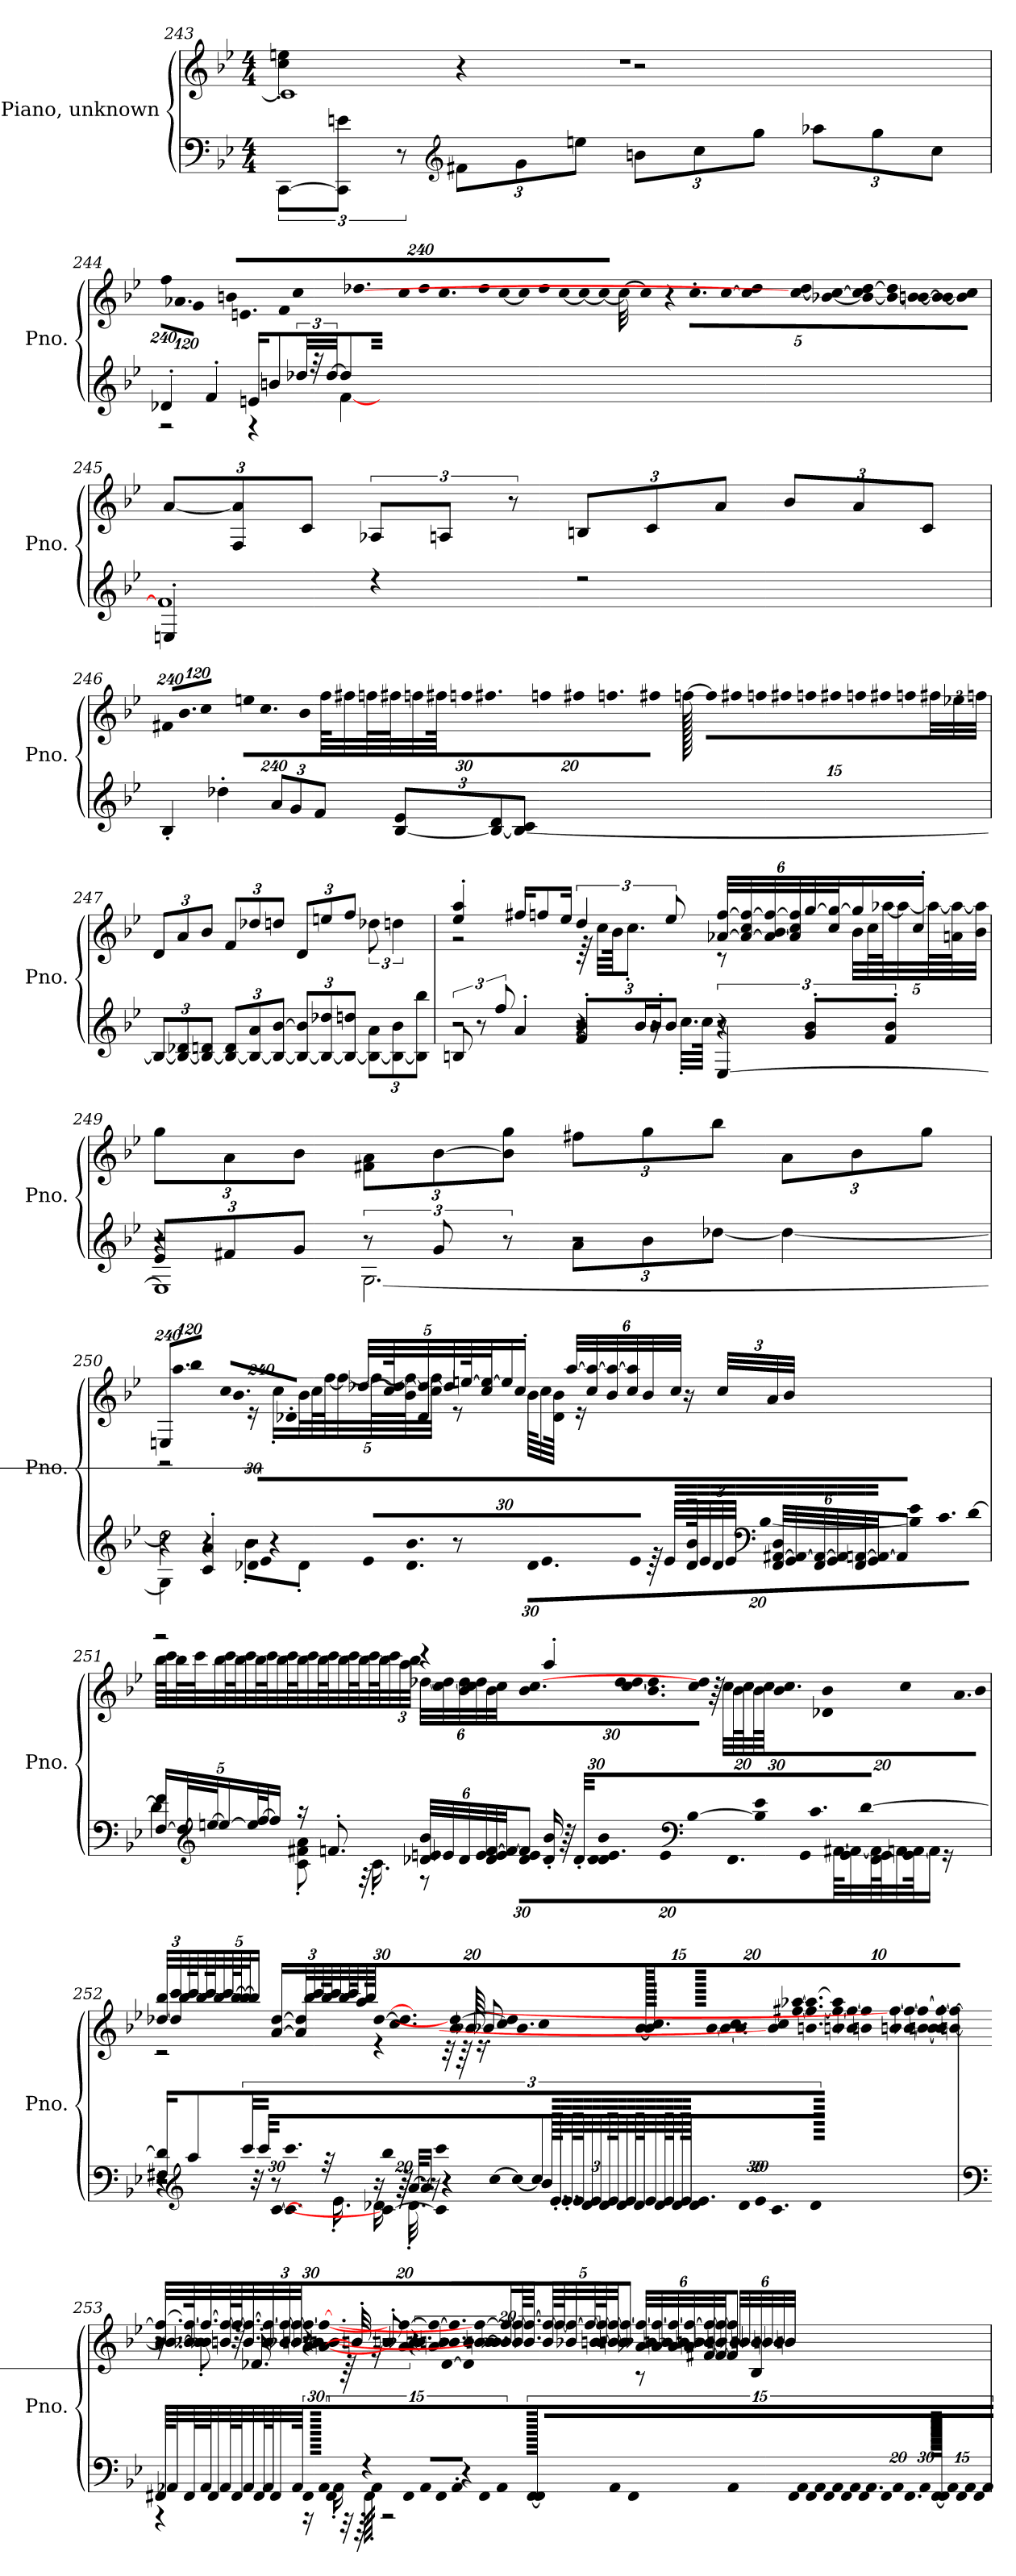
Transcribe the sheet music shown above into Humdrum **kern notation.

**kern	**kern
*part1	*part1
*staff2	*staff1
*I"Piano, unknown	*
*I'Pno.	*
!!LO:LB:g=z
*clefF4	*clefG2
*k[b-e-]	*k[b-e-]
*M4/4	*M4/4
=243	=243
*	*^
*	*	*^
[12CC\L	1r	4cc\' 4een\'	1c]
12CC\] 12en\J	.	.	.
12r	.	.	.
*clefG2	*	*	*
*Xbrackettup	*	*	*
12f#X\L	.	4r	.
12g\	.	.	.
12een\J	.	.	.
12bn\L	.	2r	.
12cc\	.	.	.
12gg\J	.	.	.
12aa-X\L	.	.	.
12gg\	.	.	.
12cc\J	.	.	.
*	*v	*v	*v
!!LO:LB:g=z
=244	=244
*^	*
*	*	*Xbrackettup
!	!	!LO:N:vis=16
4d-X'/	2r	1920%137ff\LL
!	!	!LO:N:vis=16.
.	.	960%103a-X\
!	!	!LO:N:vis=16
.	.	1920%137g\JJ
!	!	!LO:N:vis=16
4f'/	.	1920%137bn/LL
!	!	!LO:N:vis=16.
.	.	960%103en/
!	!	!LO:N:vis=16
.	.	1920%137f/
!	!	!LO:N:vis=64
16en/KL	4r	960%17cc/LL
!	!	!LO:N:vis=64.
.	.	640%17dd-X/
.	.	1920ryy
!	!	!LO:N:vis=64
.	.	960%17cc/
!	!	!LO:N:vis=64
8bn/	.	960%17dd-/
!	!	!LO:N:vis=64.
.	.	640%17cc/
.	.	1920ryy
!	!	!LO:N:vis=64
.	.	960%17dd-/J
.	.	[960cc/
.	.	960%23cc/]
.	.	80dd-/L
.	.	[80cc/J
.	.	40cc/J_
*brackettup	*	*
48dd-X/Jkk	.	.
.	.	20cc/JJ_
48r	.	.
[48dd-/	.	.
4dd-/]	[4f\	40cc\_
.	.	384cc\]
!	!	!LO:N:vis=64
.	.	640%9r
.	.	36.cc'\LLL
!	!	!LO:N:vis=32
.	.	[1920%53cc\
!	!	!LO:N:vis=32
.	.	1920%53cc\_ 1920%53dd-\
.	.	1920ryy
!	!	!LO:N:vis=32
.	.	1920%53cc\_ 1920%53dd-\
!	!	!LO:N:vis=64
.	.	[640%9b-X\ 640%9cc\_L
!	!	!LO:N:vis=64
.	.	640%9b-\_ 640%9cc\] [640%9dd-\
!	!	!LO:N:vis=64
.	.	640%9b-\_ 640%9dd-\]
!	!	!LO:N:vis=64
.	.	640%9b-\_ [640%9bn\
!	!	!LO:N:vis=64
.	.	640%9b-\_ 640%9b\]
!	!	!LO:N:vis=64
.	.	640%9b-\] 640%9cc\JJJJ
960ryy	960ryy	.
!!LO:PB:g=z
=245	=245	=245
4En'/	1f]	[12a/L
.	.	12F/ 12a/]
.	.	12c/J
*	*	*brackettup
4r	.	12A-X/L
.	.	12An/J
.	.	12r
*	*	*Xbrackettup
2r	.	12Bn/L
.	.	12c/
.	.	12a/J
.	.	12b-/L
.	.	12a/
.	.	12c/J
*v	*v	*
!!LO:LB:g=z
=246	=246
!	!LO:N:vis=16
4B-'/	1920%137f#X/LL
!	!LO:N:vis=16.
.	960%103b-/
!	!LO:N:vis=16
.	1920%137cc/JJ
!	!LO:N:vis=16
4dd-X'\	1920%137een\LL
!	!LO:N:vis=16.
.	960%103cc\
!	!LO:N:vis=16
.	1920%137b-\
*Xbrackettup	*
12a/L	64ff\KL
.	32ff#X\
.	64ffn\L
.	64ff#X\J
.	32ffn\
12g/	.
.	64ff#X\L
!	!LO:N:vis=64
.	960%17ffn\
!	!LO:N:vis=64.
.	640%17ff#X\
12f/J	.
.	1920ryy
!	!LO:N:vis=64
.	960%17ffn\
!	!LO:N:vis=64
.	960%17ff#X\
!	!LO:N:vis=64.
.	640%17ffn\
.	1920ryy
!	!LO:N:vis=64
.	960%17ff#X\JJJJ
[12B-/ 12e-/L	[960ffn\
.	960%19ff\LLL]
.	48ff#X\
.	48ffn\
.	48ff#X\
12B-/_ 12d/	48ffn\
.	48ff#X\
.	64ffn\K
.	32ff#X\
12B-/_ 12c/J	.
.	64ffn\K
.	48ff#X\
.	48ee-X\
.	48ffn\JJJ
!!LO:LB:g=z
=247	=247
12B-/L_	12d/L
12B-/_ 12d-X/	12a/
12B-/_ 12dn/J	12b-/J
12B-/_ 12d/L	12f/L
12B-/_ 12a/	12dd-X/
12B-/_ [12b-/J	12ddn/J
12B-/_ 12b-/]L	12d/L
12B-/_ 12dd-X/	12een/
12B-/_ 12ddn/J	12ff/J
*	*brackettup
12B-\_ 12a\L	12dd-X\
12B-\_ 12b-\	6ddn\
12B-\] 12bb-\J	.
!!LO:LB:g=z
=248	=248
*brackettup	*
*^	*^
*	*^	*	*
12Bn/	2r	2r	4ee-/' 4aa/'	2r
12r	.	.	.	.
12ff/	.	.	.	.
4a'/	.	.	16ff#X/KL	.
.	.	.	8ffn/	.
.	.	.	16ee-/Jk	.
*Xbrackettup	*	*	*	*
12f/' 12b-/'L	8r	4r	6dd/	64r
.	.	.	.	32cc\LLL
.	.	.	.	64b-\JJK
.	.	.	.	8.cc'\J
24b-/L	.	.	.	.
24b-'/J	16r	.	.	.
12b-/J	.	.	12ee-/	.
.	32.cc'\LLL	.	.	.
.	64cc\JJJk	.	.	.
*brackettup	*	*	*Xbrackettup	*
12r	4r	[4E-/	[48a-X/ [48ff/LLL	8r
.	.	.	48a-/_ 48cc/ 48ff/_	.
.	.	.	48a-/_ 48b-/ 48ff/_	.
.	.	.	48a-/] 48cc/ 48ff/]	.
12g/' 12b-/'L	.	.	[48gg/	.
.	.	.	48cc/ 48gg/_J	.
.	.	.	16gg/]	40b-\LLL
.	.	.	.	80cc\L
.	.	.	.	[80aa-X\J
12f/' 12b-/'J	.	.	.	.
.	.	.	.	40aa-\_
.	.	.	16cc'/JJ	.
.	.	.	.	80aa-\L_
.	.	.	.	80an\ 80aa-\_J
.	.	.	.	40b-\ 40aa-\]JJJ
*v	*v	*v	*	*
*	*v	*v
!!LO:LB:g=z
=249	=249
*Xbrackettup	*
*^	*
*	*^	*
*	*	*^	*
12e-/L	2r	1E-]	4r	12gg\L
12f#X/	.	.	.	12a\
12g/J	.	.	.	12b-\J
*brackettup	*	*	*	*
12r	.	.	[2.G\	12f#X\ 12a\L
12g/	.	.	.	[12b-\
12r	.	.	.	12b-\] 12gg\J
*	*Xbrackettup	*	*	*
2r	12a\L	.	.	12ff#X\L
.	12b-\	.	.	12gg\
.	[12dd-X\J	.	.	12bb-\J
.	4dd-\_	.	.	12a\L
.	.	.	.	12b-\
.	.	.	.	12gg\J
*	*	*v	*v	*
!!LO:LB:g=z
=250	=250	=250	=250
!	!	!	!LO:N:vis=16
*	*	*	*^
4r	2dd-\]	4G\]	1920%137En/LL	2r
!	!	!	!LO:N:vis=16.	!
.	.	.	960%103aa/	.
!	!	!	!LO:N:vis=16	!
.	.	.	1920%137bb-/JJ	.
!	!	!	!LO:N:vis=16	!
4c/' 4a/'	.	4r	1920%137cc/LL	.
!	!	!	!LO:N:vis=16.	!
.	.	.	960%103b-/	.
!	!	!	!LO:N:vis=16	!
.	.	.	1920%137d-X'/JJ	.
*brackettup	*	*	*	*
!LO:N:vis=64	!	!	!	!
960%17d-X/KLLL	8b-'\L	2r	[40dd-X/LLL	16r
!LO:N:vis=32	!	!	!	!
640%23e-/JJJ	.	.	.	.
.	.	.	80cc/ 80dd-/_K	.
.	.	.	40d-/ 40dd-/_	.
!LO:N:vis=128	!	!	!	!
1920%17r	.	.	.	.
!LO:N:vis=64	!	!	!	!
960%17e-/LLLL	.	.	40dd-/]	16cc'\LL
!LO:N:vis=64.	!	!	!	!
640%17d-/ 640%17b-/	.	.	.	.
.	.	.	[80een/K	.
.	.	.	40cc/ 40ee/_J	.
1920ryy	.	.	.	.
!LO:N:vis=64	!	!	!	!
960%17e-/JJJJ	.	.	.	.
64r	8d-'\J	.	16ee/]	40b-\L
32e-/LLL	.	.	.	.
.	.	.	.	80cc\L
.	.	.	.	[80ff\J
64d-/ 64b-/K	.	.	.	.
.	.	.	.	40ff\_
*Xbrackettup	*	*	*	*
48e-/	.	.	16cc'/JJ	.
.	.	.	.	80ff\L_
48d-/	.	.	.	.
.	.	.	.	80b-\ 80ff\_J
.	.	.	.	40cc\ 40ff\]JJJ
48e-/JJJ	.	.	.	.
48d-/ [48f#X/ 48b-/LLL	8r	.	[48aa/LLL	8r
48e-/ 48f#/_	.	.	48cc/ 48aa/_	.
48d-/ 48f#/_	.	.	48b-/ 48aa/_	.
48e-/ 48f#/]	.	.	48cc/ 48aa/]	.
48d-/ [48fn/	.	.	48b-/	.
48e-/ 48f/_JJ	.	.	48cc/JJJ	.
!	!LO:N:vis=64	!	!	!
8f/J]	960%17d-\LLLL	.	16r	64b-\KLLL
.	.	.	.	32cc\
!	!LO:N:vis=64.	!	!	!
.	640%17e-\	.	.	.
.	1920ryy	.	.	.
*clefF4	*	*	*	*
!	!LO:N:vis=64	!	!	!
.	[960%17B-\	.	.	.
.	.	.	.	64d-\ 64b-\JJJk
!	!LO:N:vis=64	!	!	!
.	960%17B-\] 960%17e-\	.	48cc/LLL	16r
!	!LO:N:vis=64.	!	!	!
.	640%17c\	.	.	.
.	.	.	48a/	.
.	.	.	48b-/JJJ	.
.	1920ryy	.	.	.
!	!LO:N:vis=64	!	!	!
.	[960%17d-\JJJJ	.	.	.
*	*v	*v	*	*
!!LO:PB:g=z	!!
=251	=251	=251	=251
[20F/ 20f/LL	4d-\]	2r	64bb-\KLLL
.	.	.	32ccc\
.	.	.	64bb-\L
40F/L]	.	.	.
.	.	.	64ccc\J
*clefG2	*	*	*
[40een/J	.	.	.
.	.	.	32bb-\
20ee/_	.	.	.
.	.	.	64ccc\L
.	.	.	64bb-\J
.	.	.	32ccc\
40ee/L]	.	.	.
.	.	.	64bb-\L
[40ff/J	.	.	.
.	.	.	64ccc\J
20ff/JJ]	.	.	.
.	.	.	32bb-\
.	.	.	64ccc\L
16r	8c\' 8f#X\' 8a\'	.	64bb-\J
.	.	.	32ccc\
.	.	.	64bb-\L
8.fn'/	.	.	64ccc\J
.	.	.	32bb-\
.	.	.	64ccc\L
.	32r	.	64bb-\J
.	.	.	32ccc\
.	16.c'\	.	.
.	.	.	64bb-\K
.	.	.	48ccc\
.	.	.	48aa\
.	.	.	48bb-\JJJ
48d-X/ 48en/ 48b-/LLL	8r	4r	[48dd-X\LLL
48e-X/	.	.	48cc\ 48dd-\_
48d-/	.	.	48b-\ 48dd-\_
48e-/	.	.	48cc\ 48dd-\]
48d-/ [48f/	.	.	48b-\
48e-/ 48f/_JJ	.	.	48cc\
!	!LO:N:vis=64	!	!LO:N:vis=64
8f/J]	960%17d-\LLLL	.	960%17b-\L
!	!LO:N:vis=64.	!	!LO:N:vis=64.
.	640%17e-\	.	640%17cc\
.	1920ryy	.	1920ryy
!	!LO:N:vis=64	!	!LO:N:vis=64
.	960%17d-\ 960%17b-\	.	[960%17dd-\
!	!LO:N:vis=64	!	!LO:N:vis=64
.	960%17e-\	.	960%17cc\ 960%17dd-\_
!	!LO:N:vis=64.	!	!LO:N:vis=64.
.	640%17d-\	.	640%17b-\ 640%17dd-\_
.	1920ryy	.	1920ryy
!	!LO:N:vis=64	!	!LO:N:vis=64
.	960%17e-\	.	960%17cc\ 960%17dd-\]JJJJ
16d-/' 16b-/'	[64f#X\J	4aa'/	64r
.	32e-\ 32f#\_	.	32cc\LLL
.	64d-\ 64f#\]L	.	64b-\L
64r	64e-\J	.	64cc\J
32.d-'/LLL	[32fn\	.	32b-\
.	64e-\ 64f\_JK	.	64cc\L
!LO:N:vis=64	!	!	!LO:N:vis=64
960%17d-/L	16f\JJ]	.	960%17b-\
!LO:N:vis=64.	!	!	!LO:N:vis=64.
640%17e-/	.	.	640%17cc\
1920ryy	.	.	1920ryy
*clefF4	*	*	*
!LO:N:vis=64	!	!	!LO:N:vis=64
[960%17B-/	.	.	960%17d-X\ 960%17b-\
!LO:N:vis=64	!	!	!LO:N:vis=64
960%17B-/] 960%17e-/	16r	.	960%17cc\
!LO:N:vis=64.	!	!	!LO:N:vis=64.
640%17c/	.	.	640%17a\
1920ryy	.	.	1920ryy
!LO:N:vis=64	!	!	!LO:N:vis=64
[960%17d-/JJJJ	.	.	960%17b-\JJJJ
!!LO:LB:g=z	!!
=252	=252	=252	=252
*	*^	*	*
16F#X/ 16d-/]KL	4r	2r	[48dd-X/ 48bb-/LLL	2r
.	.	.	48dd-/] 48ccc/	.
.	.	.	48bb-/	.
*clefG2	*	*	*	*
8aa/	.	.	64ccc/K	.
.	.	.	32bb-/	.
.	.	.	64ccc/K	.
.	.	.	40bb-/	.
.	.	.	80ccc/L	.
.	.	.	[80bb-/J	.
.	.	.	40bb-/J_	.
*brackettup	*	*	*	*
48ccc/Jkk	.	.	.	.
.	.	.	20bb-/JJ]	.
48r	.	.	.	.
48ccc/LLL	.	.	.	.
*Xbrackettup	*	*	*	*
!LO:N:vis=64	!	!	!	!
[960%17c/L	8r	.	[16a/ [16dd-/LL	.
!LO:N:vis=64.	!	!	!	!
640%17c/_ 640%17ccc/	.	.	.	.
1920ryy	.	.	.	.
!LO:N:vis=64	!	!	!	!
960%17c/_ 960%17bb-/	.	.	.	.
!LO:N:vis=64	!	!	!	!
960%17c/] 960%17ccc/	.	.	48a/] 48dd-/]L	.
!LO:N:vis=256	!	!	!	!
[1920%17cc/JK	.	.	.	.
.	.	.	48bb-/	.
!LO:N:vis=32	!	!	!	!
640%23cc/JJ_	.	.	.	.
.	.	.	48ccc/	.
8cc/]	32r	.	64bb-/K	.
.	.	.	32ccc/	.
.	16.e-'\	.	.	.
.	.	.	64bb-/L	.
.	.	.	64ccc/J	.
.	.	.	32aa/	.
.	.	.	64bb-/L	.
!	!	!	!LO:N:vis=64	!
64b-/KLL	16d-X\	16r	[960%17dd-/	4r
32.e-'/	.	.	.	.
!	!	!	!LO:N:vis=64.	!
.	.	.	640%17cc/ 640%17dd-/_	.
.	.	.	1920ryy	.
!	!	!	!LO:N:vis=64	!
.	.	.	960%17b-/ 960%17dd-/_	.
!	!	!	!LO:N:vis=64	!
32.e-'/	64r	64r	960%17cc/ 960%17dd-/]	.
.	32.d-'\	[32.a/KLL	.	.
!	!	!	!LO:N:vis=64.	!
.	.	.	640%17b-/	.
.	.	.	1920ryy	.
!	!	!	!LO:N:vis=64	!
.	.	.	960%17cc/	.
64e-/K	.	.	.	.
48d-/	8r	16a/JJ]	[960b-/	.
.	.	.	60b-/]	.
!	!	!	!LO:N:vis=64.	!
.	.	.	640%17cc/	.
48e-/	.	.	.	.
48d-/	.	.	.	.
.	.	.	1920ryy	.
!	!	!	!LO:N:vis=64	!
.	.	.	[960%17b-/	.
!	!	!	!LO:N:vis=64.	!
64e-/K	.	16r	640%17b-/_ 640%17cc/	.
32d-/	.	.	.	.
!	!	!	!LO:N:vis=64	!
.	.	.	960%17b-/_	.
.	.	.	1920ryy	.
!	!	!	!LO:N:vis=64	!
.	.	.	960%17b-/] 960%17cc/	.
64e-/L	.	.	.	.
!	!	!	!LO:N:vis=64	!
64d-/J	4r	4r	[640%9ff#X/ [640%9aa-X/J	32r
.	.	.	36.bn/ 36.ff#/_ 36.aa-/_	.
32e-/	.	.	.	.
.	.	.	.	64r
64d-/L	.	.	.	64b-X/
!	!	!	!LO:N:vis=32	!
.	.	.	1920%53bn/ 1920%53ff#/_ 1920%53aa-/]	.
64e-/J	.	.	.	16r
32d-/	.	.	.	.
!	!	!	!LO:N:vis=32	!
.	.	.	1920%53b-X/ 1920%53ff#/_	.
64e-/L	.	.	.	.
!	!	!	!LO:N:vis=32	!
.	.	.	1920%53bn/ 1920%53ff#/_	.
!LO:N:vis=64	!	!	!	!
960%17d-/	.	.	.	8b-X'/
.	.	.	1920ryy	.
!	!	!	!LO:N:vis=32	!
.	.	.	1920%53bn/ 1920%53ff#/_	.
!LO:N:vis=64.	!	!	!	!
640%17e-/	.	.	.	.
!	!	!	!LO:N:vis=64	!
.	.	.	[640%9b-X/ 640%9ff#/_K	.
1920ryy	.	.	.	.
!LO:N:vis=64	!	!	!	!
960%17d-/	.	.	.	.
.	.	.	36.b-/_ 36.bn/ 36.ff#/_	.
!LO:N:vis=64	!	!	!	!
960%17e-/	.	.	.	.
!LO:N:vis=64.	!	!	!	!
640%17c/	.	.	.	.
!	!	!	!LO:N:vis=64	!
.	.	.	640%9b-/] 640%9ff#/_L	.
1920ryy	.	.	.	.
!LO:N:vis=64	!	!	!	!
960%17d-/JJJJ	.	.	.	.
!	!	!	!LO:N:vis=64	!
.	.	.	[640%9bn/ 640%9ff#/_JJJJ	.
1920ryy	1920ryy	1920ryy	.	1920ryy
*v	*v	*v	*	*
*	*v	*v
!!LO:LB:g=z
=253	=253
*clefF4	*
*^	*^
*	*	*	*^
64FF#X/KLLL	4r	32.b-/ 32.b/_ 32.ff#/_LLL	16r	8r
32AA-X/	.	.	.	.
64FF#/L	.	64b-X/ 64b/] 64ff#/_K	.	.
64AA-/J	.	32.ff#/_	8.b-X'\	.
32FF#/	.	.	.	.
64AA-/L	.	64bn/ 64ff#/_L	.	.
64FF#/J	.	64ff#/J_	.	32r
32AA-/	.	32.b/ 32.ff#/_	.	.
.	.	.	.	16.d-X'/
64FF#/L	.	.	.	.
64AA-/J	.	48b/ 48ff#/_	.	.
32FF#/	.	.	.	.
.	.	48b-X/ 48ff#/_	.	.
.	.	48bn/ 48ff#/_	.	.
64AA-/L	.	.	.	.
*brackettup	*	*	*	*
!LO:N:vis=64	!	!LO:N:vis=64	!	!
960%17FF#/	16r	[960%17a/ 960%17b-X/ 960%17ff#/_L	4r	8r
!LO:N:vis=64	!	!LO:N:vis=64.	!	!
960%17AA-/J	.	640%17a/_ 640%17bn/ 640%17ff#/_	.	.
1920ryy	.	.	.	.
!LO:N:vis=32	!	!	!	!
640%23FF#/JJJ	.	.	.	.
.	.	1920ryy	.	.
!	!	!LO:N:vis=64	!	!
.	.	960%17a/_ 960%17b-X/ 960%17ff#/_	.	.
!	!	!LO:N:vis=64	!	!
.	16AA-'\	960%17a/] 960%17bn/ 960%17ff#/_	.	.
!LO:N:vis=64	!	!	!	!
960%17r	.	.	.	.
!	!	!LO:N:vis=64.	!	!
.	.	[640%17b-X/ 640%17ff#/_	.	.
!LO:N:vis=64	!	!	!	!
960%17FF#/	.	.	.	.
.	.	1920ryy	.	.
!LO:N:vis=64	!	!LO:N:vis=64	!	!
960%17AA-/LLLL	.	960%17b-/_ 960%17bn/ 960%17ff#/_JJ	.	.
!LO:N:vis=64	!	!	!	!
960%17FF#/J	32r	16b-/] 16ff#/_	.	64r
.	.	.	.	32.bn'/
!LO:N:vis=32	!	!	!	!
640%23AA-'/JJJ	.	.	.	.
.	64r	.	.	.
.	64FF#\KKLL	.	.	.
!LO:N:vis=32	!	!	!	!
640%23r	.	.	.	.
.	16AA-'\JJ	64b/ 64ff#/_KL	.	16r
.	.	32.b-X/ 32.ff#/_JJJ	.	.
!LO:N:vis=64	!	!	!	!
960%17FF#/	.	.	.	.
!LO:N:vis=64	!	!	!	!
960%17AA-/	.	.	.	.
[1920FF#/	2r	40b-/ 40ff#/_LLL	2r	8bn'/
640%13FF#/LLL]	.	.	.	.
48AA-/	.	.	.	.
.	.	80ff#/K_	.	.
.	.	40b-X/ 40ff#/_	.	.
48FF#/	.	.	.	.
64AA-/K	.	40ff#/_	.	.
32FF#/	.	.	.	.
.	.	[80b-/ 80ff#/_K	.	.
.	.	40b-/_ 40bn/ 40ff#/_JJ	.	.
64AA-/L	.	.	.	.
*	*	*	*	*brackettup
!	!	!	!	!LO:N:vis=64
64FF#/J	.	8b-/] 8ff#/_J	.	960%17r
32AA-/	.	.	.	.
!	!	!	!	!LO:N:vis=64.
.	.	.	.	640%17bn/
.	.	.	.	1920ryy
!	!	!	!	!LO:N:vis=64
.	.	.	.	[960%17d-/LLLL
64FF#/L	.	.	.	.
!	!	!	!	!LO:N:vis=64
64AA-/J	.	.	.	960%17d-/] 960%17b/
32FF#/	.	.	.	.
!	!	!	!	!LO:N:vis=64.
.	.	.	.	640%17b-X/
.	.	.	.	1920ryy
!	!	!	!	!LO:N:vis=64
.	.	.	.	960%17bn/JJJJ
64AA-/L	.	.	.	.
*Xbrackettup	*	*	*	*
!LO:N:vis=64	!	!	!	!
*	*	*Xbrackettup	*	*
960%17FF#/	.	[48a-X/ 48b-X/ 48ff#/_LLL	.	8r
!LO:N:vis=64.	!	!	!	!
640%17AA-/	.	.	.	.
.	.	48a-/_ 48bn/ 48ff#/_	.	.
.	.	48a-/_ 48b-X/ 48ff#/_	.	.
1920ryy	.	.	.	.
!LO:N:vis=64	!	!	!	!
960%17FF#/	.	.	.	.
!LO:N:vis=64	!	!	!	!
960%17AA-/	.	48a-/] 48bn/ 48ff#/_	.	.
!LO:N:vis=64.	!	!	!	!
640%17FF#/	.	.	.	.
.	.	[48f#X/ 48b-X/ 48ff#/_	.	.
.	.	48f#/_ 48bn/ 48ff#/_JJ	.	.
1920ryy	.	.	.	.
!LO:N:vis=64	!	!	!	!
960%17AA-/J	.	.	.	.
[960FF#/	.	8f#/] 8ff#/]J	.	48b-X/LLL
960%19FF#/]	.	.	.	.
48AA-/	.	.	.	48bn/
48FF#/	.	.	.	48B-/ 48b-X/
48AA-/	.	.	.	48bn/
48FF#/	.	.	.	48b-X/
48AA-/JJJ	.	.	.	48bn/JJJ
*v	*v	*	*	*
*	*v	*v	*v
=	=
*-	*-
